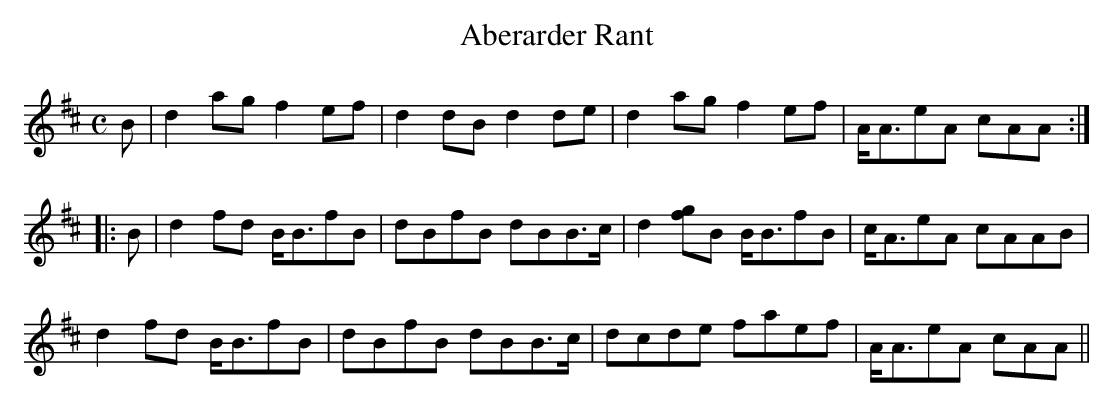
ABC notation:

X:1
T:Aberarder Rant
M:C
L:1/8
K:D
B|d2 ag f2 ef|d2 dB d2 de|d2 ag f2 ef|A<AeA cAA:|
|:B|d2 fd B<BfB|dBfB dBB>c|d2 [fg]B B<BfB|c<AeA cAAB|
d2 fd B<BfB|dBfB dBB>c| dcde faef|A<AeA cAA||
